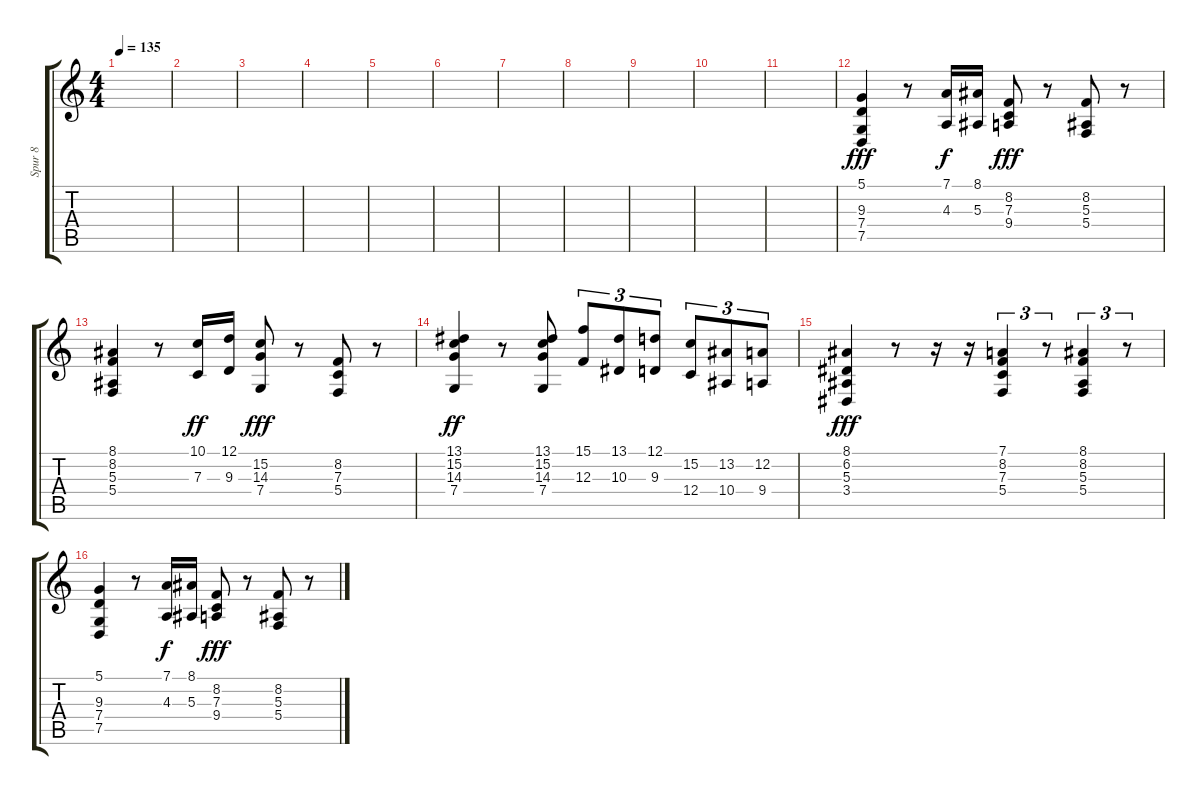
\track ("Spur 8" "Spur 8") {instrument trombone}
\staff {score tabs}
\tuning (D4 A3 F3 C3 G2 D2) {hide}
\ts (4 4)
\tempo 135
\clef g2
\ks c
|
|
|
|
|
|
|
|
|
|
|
(5.1 9.3 7.4 7.5).4{dy fff} r.8 (7.1 4.3).16{dy f} (8.1 5.3).16 (8.2 7.3 9.4).8{dy fff} r.8 (8.2 5.3 5.4).8 r.8 |
(8.1 8.2 5.3 5.4).4 r.8 (10.1 7.3).16{dy ff} (12.1 9.3).16 (15.2 14.3 7.4).8{dy fff} r.8 (8.2 7.3 5.4).8 r.8 |
(13.1 15.2 14.3 7.4).4{dy ff} r.8 (13.1 15.2 14.3 7.4).8 (15.1 12.3).8{tu (3 2)} (13.1 10.3).8{tu (3 2)} (12.1 9.3).8{tu (3 2)} (15.2 12.4).8{tu (3 2)} (13.2 10.4).8{tu (3 2)} (12.2 9.4).8{tu (3 2)} |
(8.1 6.2 5.3 3.4).4{dy fff} r.8 r.16 r.16 (7.1 8.2 7.3 5.4).4{tu (3 2)} r.8{tu (3 2)} (8.1 8.2 5.3 5.4).4{tu (3 2)} r.8{tu (3 2)} |
(5.1 9.3 7.4 7.5).4 r.8 (7.1 4.3).16{dy f} (8.1 5.3).16 (8.2 7.3 9.4).8{dy fff} r.8 (8.2 5.3 5.4).8 r.8
